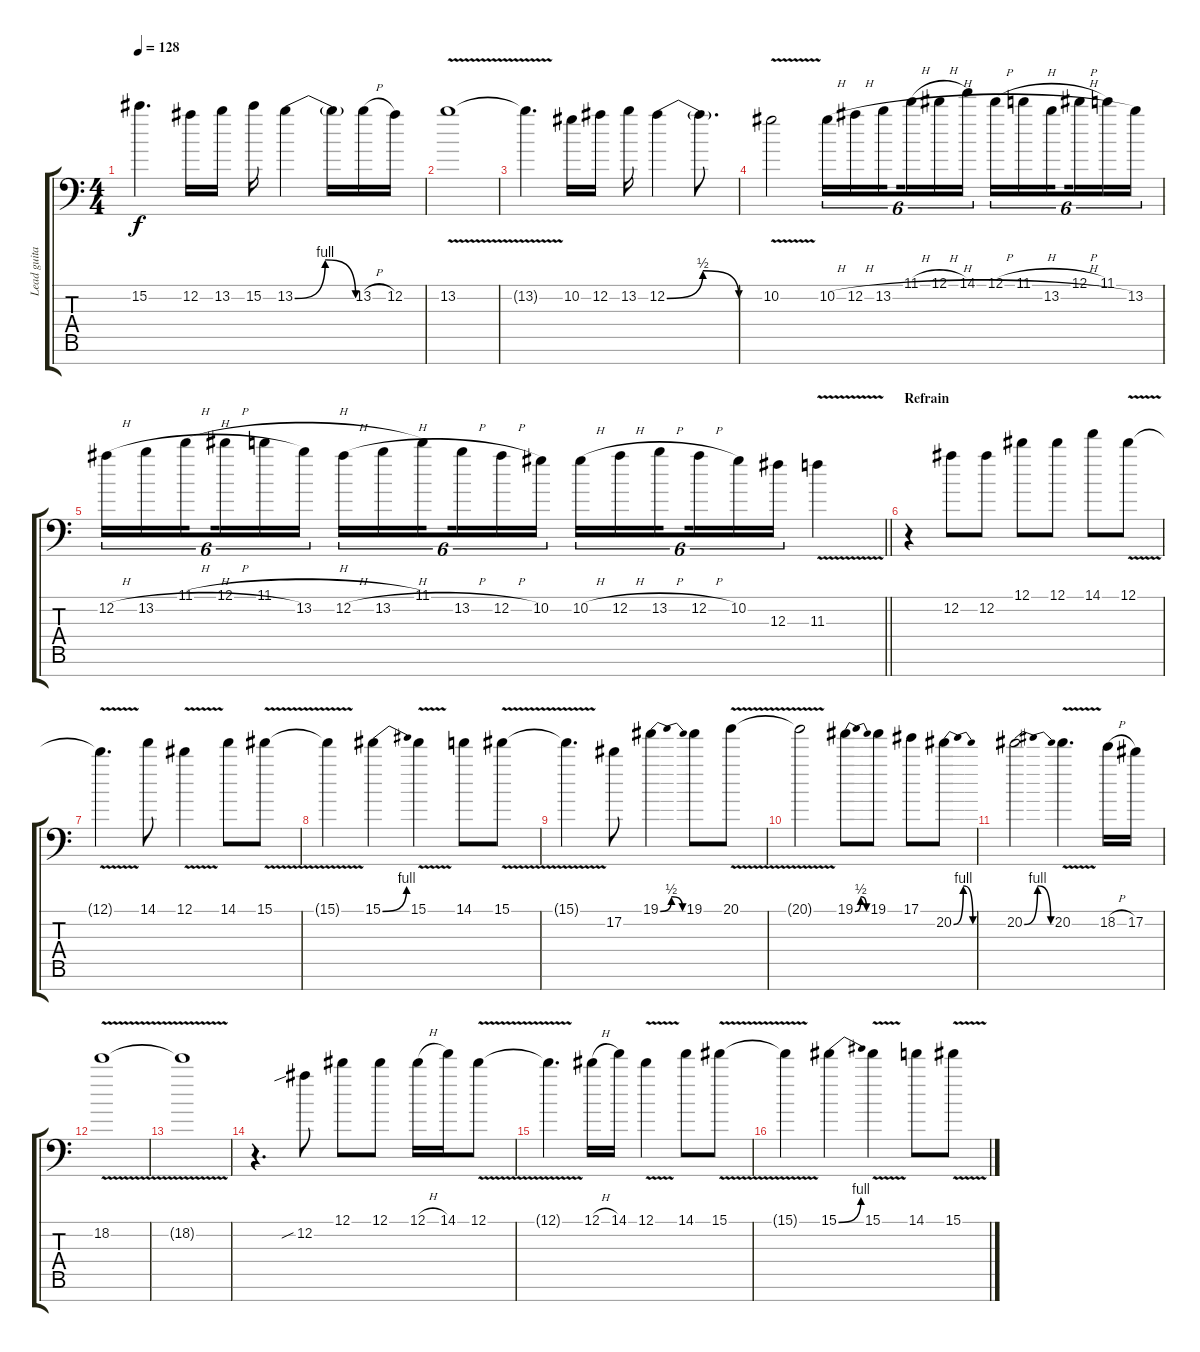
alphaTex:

\track ("Lead guitar 1" "Lead guita") {instrument overdrivenguitar}
\staff {score tabs}
\tuning (Eb4 Bb3 Gb3 Db3 Ab2 Eb2 Bb1) {hide}
\ts (4 4)
\tempo 128
\clef f4
\ks c
15.2{t}.4{d dy f} 12.2.16 13.2.16 15.2.16 13.2{be (bendrelease 0 0 15 4 45 4 60 0)}.4 13.2{t}.16 13.2{h}.16 12.2.16 |
13.2{v}.1 |
13.2{t}.4{d} 10.2.16 12.2.16 13.2.16 12.2{be (bendrelease 0 0 15 2 30 2 60 0)}.4 12.2{t}.8{d} |
10.2{v}.2 10.2{h}.16{tu (6 4)} 12.2{h}.16{tu (6 4)} 13.2{h}.16{tu (6 4) beam splitsecondary} 11.1{h}.16{tu (6 4)} 12.1{h}.16{tu (6 4)} 14.1.16{tu (6 4)} 12.1{h}.16{tu (6 4)} 11.1{h}.16{tu (6 4)} 13.2{h}.16{tu (6 4) beam splitsecondary} 12.1{h}.16{tu (6 4)} 11.1.16{tu (6 4)} 13.2.16{tu (6 4)} |
\barLineRight lightlight
12.2{h}.16{tu (6 4)} 13.2{h}.16{tu (6 4)} 11.1{h}.16{tu (6 4) beam splitsecondary} 12.1{h}.16{tu (6 4)} 11.1{h}.16{tu (6 4)} 13.2.16{tu (6 4)} 12.2{h}.16{tu (6 4)} 13.2{h}.16{tu (6 4)} 11.1.16{tu (6 4) beam splitsecondary} 13.2{h}.16{tu (6 4)} 12.2{h}.16{tu (6 4)} 10.2.16{tu (6 4)} 10.2{h}.16{tu (6 4)} 12.2{h}.16{tu (6 4)} 13.2{h}.16{tu (6 4) beam splitsecondary} 12.2{h}.16{tu (6 4)} 10.2.16{tu (6 4)} 12.3.16{tu (6 4)} 11.3{v}.4 |
\section ("" "Refrain")
r.4 12.2.8 12.2.8 12.1.8 12.1.8 14.1.8 12.1{v}.8 |
12.1{t}.4{d} 14.1.8 12.1{v}.4 14.1.8 15.1{v}.8 |
15.1{t}.4 15.1{be (bend 0 0 60 4)}.4 15.1{v}.4 14.1.8 15.1{v}.8 |
15.1{t}.4{d} 17.2.8 19.1{be (bendrelease 0 0 15 2 45 2 60 0)}.4 19.1.8 20.1{v}.8 |
20.1{t}.2 19.1{be (bendrelease 0 0 30 2 45 2 60 0)}.8 19.1.8 17.1.8 20.2{be (bendrelease 0 0 15 4 45 4 60 0)}.8 |
20.2{be (bendrelease 0 0 15 4 45 4 60 0)}.2 20.2{v}.4{d} 18.2{h}.16 17.2.16 |
18.2{v}.1 |
18.2{t}.1 |
r.4{d} 12.2{sib}.8 12.1.8 12.1.8 12.1{h}.16 14.1.16 12.1{v}.8 |
12.1{t}.4{d} 12.1{h}.16 14.1.16 12.1{v}.4 14.1.8 15.1{v}.8 |
15.1{t}.4 15.1{be (bend 0 0 60 4)}.4 15.1{v}.4 14.1.8 15.1{v}.8
